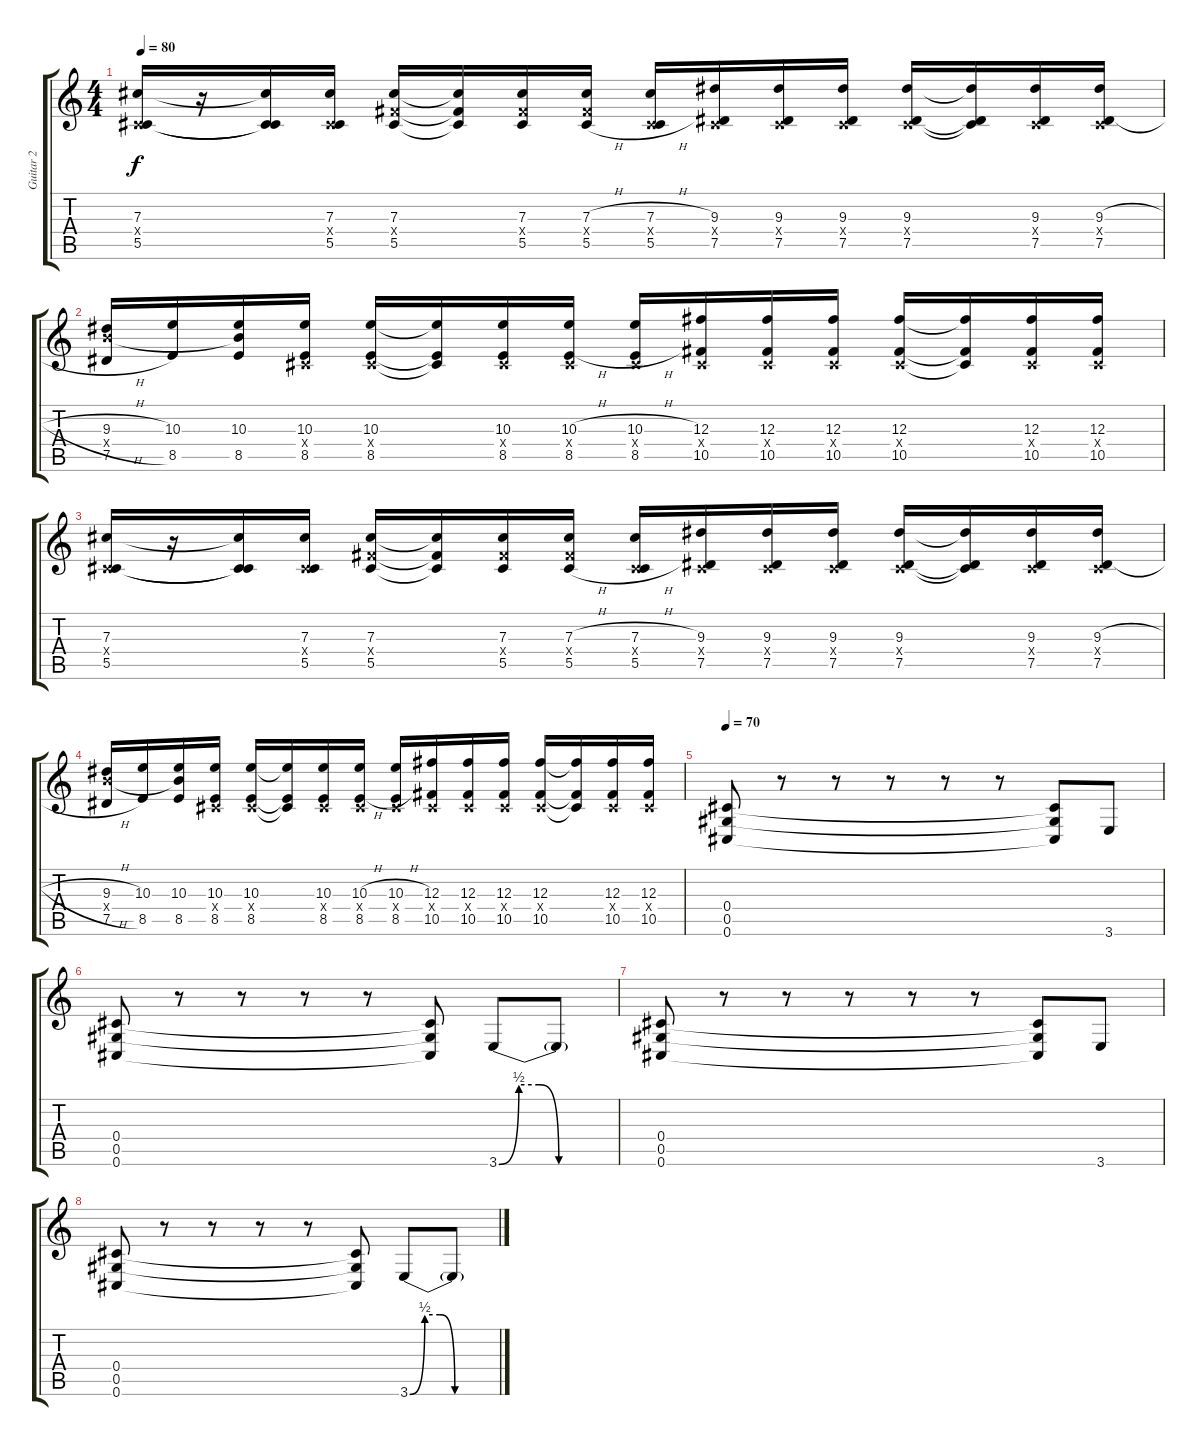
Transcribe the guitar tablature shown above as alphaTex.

\track ("Guitar 2" "Guitar 2") {instrument distortionguitar}
\staff {score tabs}
\tuning (Eb4 Bb3 Gb3 Db3 Ab2 Db2) {hide}
\ts (4 4)
\tempo 80
\clef g2
\ks c
(7.3 0.4{x} 5.5).16{dy f} r.16 (7.3{t} 0.4{t} 5.5{t}).16 (7.3 0.4{x} 5.5).16 (7.3 5.4{x} 5.5).16 (7.3{t} 5.4{t} 5.5{t}).16 (7.3 5.4{x} 5.5).16 (7.3{h} 5.4{x} 5.5{h}).16 (7.3{h} 0.4{x} 5.5{h}).16 (9.3 0.4{x} 7.5).16 (9.3 0.4{x} 7.5).16 (9.3 0.4{x} 7.5).16 (9.3 0.4{x} 7.5).16 (9.3{t} 0.4{t} 7.5{t}).16 (9.3 0.4{x} 7.5).16 (9.3{h} 0.4{x} 7.5{h}).16 |
(9.3{h} 10.4{x} 7.5{h}).16 (10.3 8.5).16 (10.3 10.4{t} 8.5).16 (10.3 0.4{x} 8.5).16 (10.3 0.4{x} 8.5).16 (10.3{t} 0.4{t} 8.5{t}).16 (10.3 0.4{x} 8.5).16 (10.3{h} 0.4{x} 8.5{h}).16 (10.3{h} 0.4{x} 8.5{h}).16 (12.3 0.4{x} 10.5).16 (12.3 0.4{x} 10.5).16 (12.3 0.4{x} 10.5).16 (12.3 0.4{x} 10.5).16 (12.3{t} 0.4{t} 10.5{t}).16 (12.3 0.4{x} 10.5).16 (12.3 0.4{x} 10.5).16 |
(7.3 0.4{x} 5.5).16 r.16 (7.3{t} 0.4{t} 5.5{t}).16 (7.3 0.4{x} 5.5).16 (7.3 5.4{x} 5.5).16 (7.3{t} 5.4{t} 5.5{t}).16 (7.3 5.4{x} 5.5).16 (7.3{h} 5.4{x} 5.5{h}).16 (7.3{h} 0.4{x} 5.5{h}).16 (9.3 0.4{x} 7.5).16 (9.3 0.4{x} 7.5).16 (9.3 0.4{x} 7.5).16 (9.3 0.4{x} 7.5).16 (9.3{t} 0.4{t} 7.5{t}).16 (9.3 0.4{x} 7.5).16 (9.3{h} 0.4{x} 7.5{h}).16 |
(9.3{h} 10.4{x} 7.5{h}).16 (10.3 8.5).16 (10.3 10.4{t} 8.5).16 (10.3 0.4{x} 8.5).16 (10.3 0.4{x} 8.5).16 (10.3{t} 0.4{t} 8.5{t}).16 (10.3 0.4{x} 8.5).16 (10.3{h} 0.4{x} 8.5{h}).16 (10.3{h} 0.4{x} 8.5{h}).16 (12.3 0.4{x} 10.5).16 (12.3 0.4{x} 10.5).16 (12.3 0.4{x} 10.5).16 (12.3 0.4{x} 10.5).16 (12.3{t} 0.4{t} 10.5{t}).16 (12.3 0.4{x} 10.5).16 (12.3 0.4{x} 10.5).16 |
\tempo 70
(0.4 0.5 0.6).8 r.8 r.8 r.8 r.8 r.8 (0.4{t} 0.5{t} 0.6{t}).8 3.6.8 |
(0.4 0.5 0.6).8 r.8 r.8 r.8 r.8 (0.4{t} 0.5{t} 0.6{t}).8 3.6{be (custom 0 0 10 2 20 2 30 0 60 0)}.8 3.6{t}.8 |
(0.4 0.5 0.6).8 r.8 r.8 r.8 r.8 r.8 (0.4{t} 0.5{t} 0.6{t}).8 3.6.8 |
(0.4 0.5 0.6).8 r.8 r.8 r.8 r.8 (0.4{t} 0.5{t} 0.6{t}).8 3.6{be (custom 0 0 10 2 20 2 30 0 60 0)}.8 3.6{t}.8
